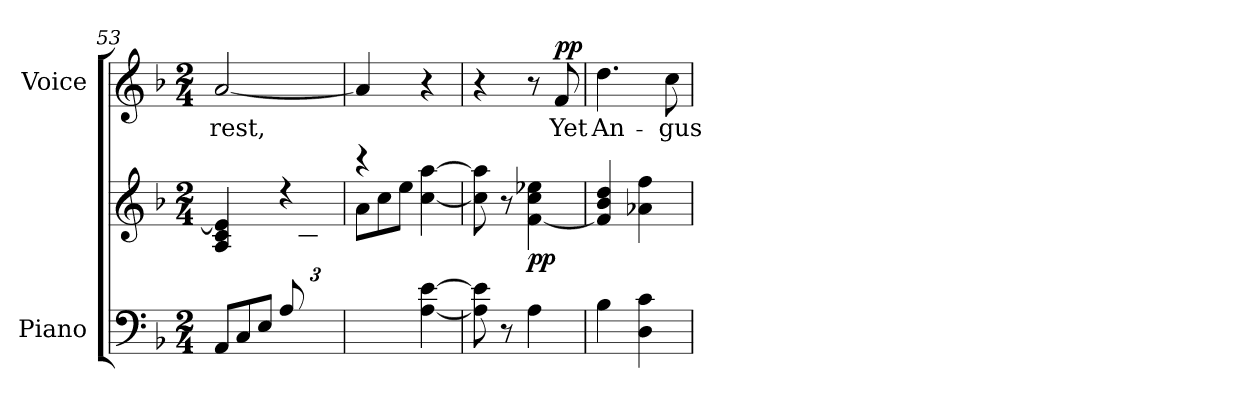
**kern	**kern	**dynam	**kern	**text	**dynam
*part2	*part2	*part2	*part1	*part1	*part1
*staff3	*staff2	*staff2/3	*staff1	*staff1	*staff1
*I"Piano	*	*	*I"Voice	*	*
*I'Pno	*	*	*	*	*
*clefF4	*clefG2	*	*clefG2	*	*
*k[b-]	*k[b-]	*	*k[b-]	*	*
*M2/4	*M2/4	*	*M2/4	*	*
*Xtuplet	*	*	*	*	*
=53	=53	=53	=53	=53	=53
*	*^	*	*	*	*
(<12AA/L	4A/ 4c/ 4e/]	3ryy	.	[2a/	rest,	.
12C/	.	.	.	.	.	.
12E/J	.	.	.	.	.	.
12A/L	4r	.	.	.	.	.
6ryy	.	12c\	.	.	.	.
.	.	12e\J	.	.	.	.
=54	=54	=54	=54	=54	=54	=54
*	*	*Xtuplet	*	*	*	*
4ryy	4r	12a\L	.	4a/]	.	.
.	.	12cc\	.	.	.	.
.	.	12ee\J)	.	.	.	.
[4A\ [4e\	[4cc\ [4aa\	4ryy	.	4r	.	.
*	*v	*v	*	*	*	*
=55	=55	=55	=55	=55	=55
8A\] 8e\]	8cc\] 8aa\]	.	4r	.	.
8r	8r	.	.	.	.
!	!	!LO:DY:b	!	!	!
4A\	[4f\ 4cc\ 4ee-X\	pp	8r	.	.
!	!	!	!	!	!LO:DY:a
.	.	.	8f/	Yet	pp
=56	=56	=56	=56	=56	=56
4B-\	4f/] 4b-/ 4dd/	.	4.dd\	An-	.
4D\ 4c\	4a-X\ 4ff\	.	.	.	.
.	.	.	8cc\	-gus	.
=	=	=	=	=	=
*-	*-	*-	*-	*-	*-
